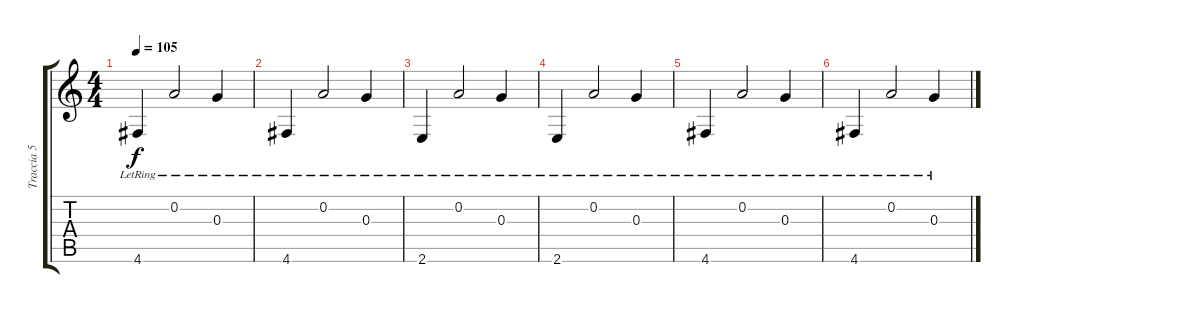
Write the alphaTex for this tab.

\track ("Traccia 5" "Traccia 5") {instrument electricguitarclean}
\staff {score tabs}
\tuning (E4 A3 G3 D3 A2 D2) {hide}
\ts (4 4)
\tempo 105
\clef g2
\ks c
4.6{lr}.4{dy f} 0.2{lr}.2 0.3{lr}.4 |
4.6{lr}.4 0.2{lr}.2 0.3{lr}.4 |
2.6{lr}.4 0.2{lr}.2 0.3{lr}.4 |
2.6{lr}.4 0.2{lr}.2 0.3{lr}.4 |
4.6{lr}.4 0.2{lr}.2 0.3{lr}.4 |
4.6{lr}.4 0.2{lr}.2 0.3{lr}.4
